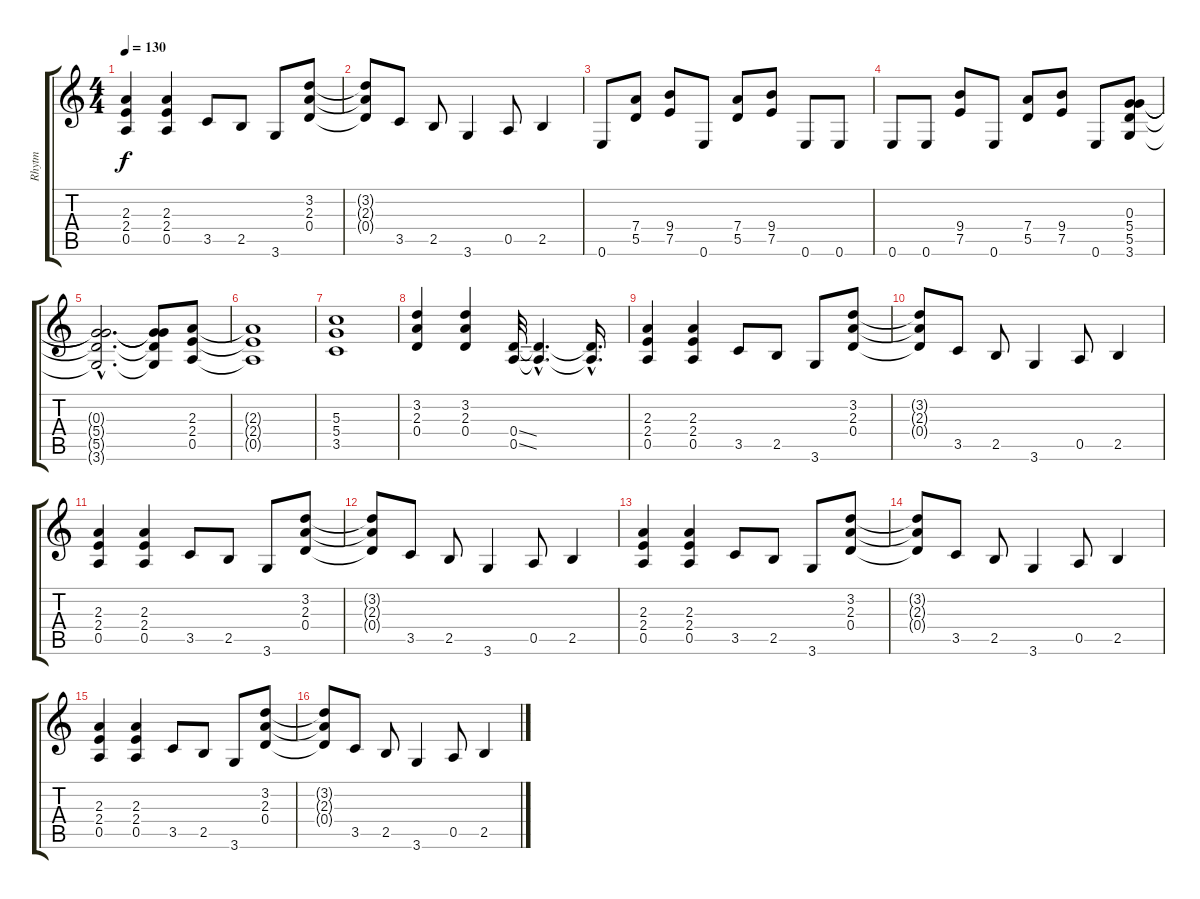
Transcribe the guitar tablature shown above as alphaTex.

\track ("Rhytm" "Rhytm") {instrument distortionguitar}
\staff {score tabs}
\tuning (E4 B3 G3 D3 A2 E2) {hide}
\ts (4 4)
\tempo 130
\clef g2
\ks c
(2.3 2.4 0.5).4{dy f} (2.3 2.4 0.5).4 3.5.8 2.5.8 3.6.8 (3.2 2.3 0.4).8 |
(3.2{t} 2.3{t} 0.4{t}).8 3.5.8 2.5.8 3.6.4 0.5.8 2.5.4 |
0.6.8 (7.4 5.5).8 (9.4 7.5).8 0.6.8 (7.4 5.5).8 (9.4 7.5).8 0.6.8 0.6.8 |
0.6.8 0.6.8 (9.4 7.5).8 0.6.8 (7.4 5.5).8 (9.4 7.5).8 0.6.8 (0.3 5.4 5.5 3.6).8 |
(0.3{hac t} 5.4{hac t} 5.5{hac t} 3.6{hac t}).2{d} (0.3{t} 5.4{t} 5.5{t} 3.6{t}).8 (2.3 2.4 0.5).8 |
(2.3{t} 2.4{t} 0.5{t}).1 |
(5.3 5.4 3.5).1 |
(3.2 2.3 0.4).4 (3.2 2.3 0.4).4 (0.4{ss} 0.5{ss}).32 (0.4{hac t} 0.5{hac t}).4{d} (0.4{hac t} 0.5{hac t}).16{d} |
(2.3 2.4 0.5).4 (2.3 2.4 0.5).4 3.5.8 2.5.8 3.6.8 (3.2 2.3 0.4).8 |
(3.2{t} 2.3{t} 0.4{t}).8 3.5.8 2.5.8 3.6.4 0.5.8 2.5.4 |
(2.3 2.4 0.5).4 (2.3 2.4 0.5).4 3.5.8 2.5.8 3.6.8 (3.2 2.3 0.4).8 |
(3.2{t} 2.3{t} 0.4{t}).8 3.5.8 2.5.8 3.6.4 0.5.8 2.5.4 |
(2.3 2.4 0.5).4 (2.3 2.4 0.5).4 3.5.8 2.5.8 3.6.8 (3.2 2.3 0.4).8 |
(3.2{t} 2.3{t} 0.4{t}).8 3.5.8 2.5.8 3.6.4 0.5.8 2.5.4 |
(2.3 2.4 0.5).4 (2.3 2.4 0.5).4 3.5.8 2.5.8 3.6.8 (3.2 2.3 0.4).8 |
(3.2{t} 2.3{t} 0.4{t}).8 3.5.8 2.5.8 3.6.4 0.5.8 2.5.4
